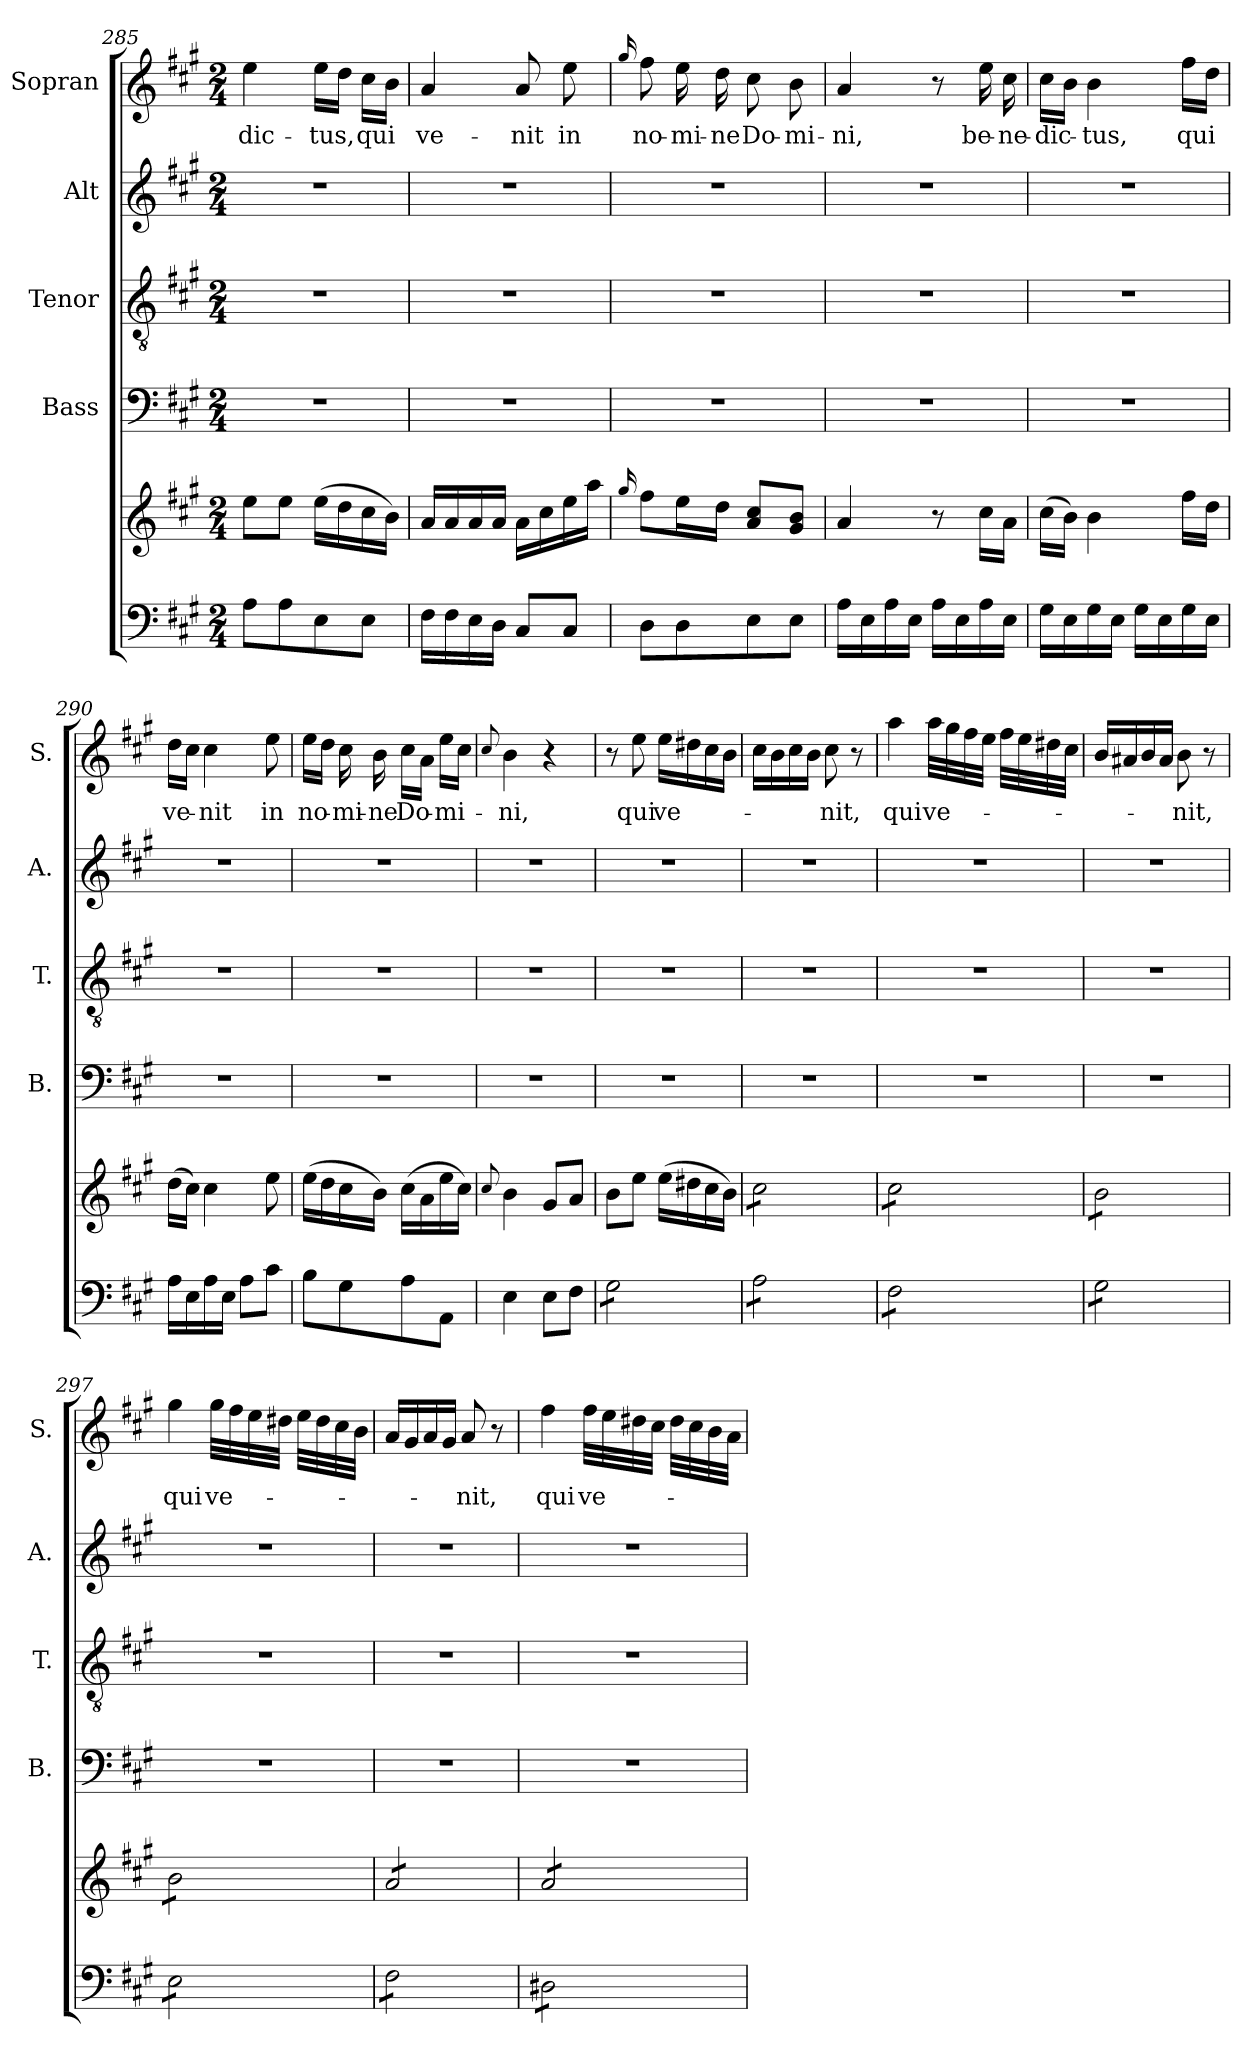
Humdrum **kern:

**kern	**kern	**kern	**kern	**kern	**kern	**text
*part5	*part5	*part4	*part3	*part2	*part1	*part1
*staff6	*staff5	*staff4	*staff3	*staff2	*staff1	*staff1
*	*	*I"Bass	*I"Tenor	*I"Alt	*I"Sopran	*
*	*	*I'B.	*I'T.	*I'A.	*I'S.	*
*clefF4	*clefG2	*clefF4	*clefGv2	*clefG2	*clefG2	*
*k[f#c#g#]	*k[f#c#g#]	*k[f#c#g#]	*k[f#c#g#]	*k[f#c#g#]	*k[f#c#g#]	*
*A:	*A:	*A:	*A:	*A:	*A:	*
*M2/4	*M2/4	*M2/4	*M2/4	*M2/4	*M2/4	*
=285	=285	=285	=285	=285	=285	=285
!	!	!	!	!	!	!LO:LY:b
8A\L	8ee\L	2r	2r	2r	4ee\	-dic-
8A\	8ee\J	.	.	.	.	.
!	!	!	!	!	!	!LO:LY:b
8E\	(>16ee\LL	.	.	.	16ee\LL	-tus,
.	16dd\	.	.	.	16dd\JJ	.
!	!	!	!	!	!	!LO:LY:b
8E\J	16cc#\	.	.	.	16cc#\LL	qui
.	16b\JJ)	.	.	.	16b\JJ	.
!!LO:LB:g=z
=286	=286	=286	=286	=286	=286	=286
!	!	!	!	!	!	!LO:LY:b
16F#\LL	16a/LL	2r	2r	2r	4a/	ve-
16F#\	16a/	.	.	.	.	.
16E\	16a/	.	.	.	.	.
16D\JJ	16a/JJ	.	.	.	.	.
!	!	!	!	!	!	!LO:LY:b
8C#/L	16a\LL	.	.	.	8a/	-nit
.	16cc#\	.	.	.	.	.
!	!	!	!	!	!	!LO:LY:b
8C#/J	16ee\	.	.	.	8ee\	in
.	16aa\JJ	.	.	.	.	.
=287	=287	=287	=287	=287	=287	=287
.	16qqgg#/	.	.	.	16qqgg#/	.
!	!	!	!	!	!	!LO:LY:b
8D\L	8ff#\L	2r	2r	2r	8ff#\	no-
!	!	!	!	!	!	!LO:LY:b
8D\	16ee\L	.	.	.	16ee\	-mi-
!	!	!	!	!	!	!LO:LY:b
.	16dd\JJ	.	.	.	16dd\	-ne
!	!	!	!	!	!	!LO:LY:b
8E\	8a/ 8cc#/L	.	.	.	8cc#\	Do-
!	!	!	!	!	!	!LO:LY:b
8E\J	8g#/ 8b/J	.	.	.	8b\	-mi-
=288	=288	=288	=288	=288	=288	=288
!	!	!	!	!	!	!LO:LY:b
16A\LL	4a/	2r	2r	2r	4a/	-ni,
16E\	.	.	.	.	.	.
16A\	.	.	.	.	.	.
16E\JJ	.	.	.	.	.	.
16A\LL	8r	.	.	.	8r	.
16E\	.	.	.	.	.	.
!	!	!	!	!	!	!LO:LY:b
16A\	16cc#\LL	.	.	.	16ee\	be-
!	!	!	!	!	!	!LO:LY:b
16E\JJ	16a\JJ	.	.	.	16cc#\	-ne-
=289	=289	=289	=289	=289	=289	=289
!	!	!	!	!	!	!LO:LY:b
16G#\LL	(>16cc#\LL	2r	2r	2r	16cc#\LL	-dic-
16E\	16b\JJ)	.	.	.	16b\JJ	.
!	!	!	!	!	!	!LO:LY:b
16G#\	4b\	.	.	.	4b\	-tus,
16E\JJ	.	.	.	.	.	.
16G#\LL	.	.	.	.	.	.
16E\	.	.	.	.	.	.
!	!	!	!	!	!	!LO:LY:b
16G#\	16ff#\LL	.	.	.	16ff#\LL	qui
16E\JJ	16dd\JJ	.	.	.	16dd\JJ	.
=290	=290	=290	=290	=290	=290	=290
!	!	!	!	!	!	!LO:LY:b
16A\LL	(>16dd\LL	2r	2r	2r	16dd\LL	ve-
16E\	16cc#\JJ)	.	.	.	16cc#\JJ	.
!	!	!	!	!	!	!LO:LY:b
16A\	4cc#\	.	.	.	4cc#\	-nit
16E\JJ	.	.	.	.	.	.
8A\L	.	.	.	.	.	.
!	!	!	!	!	!	!LO:LY:b
8c#\J	8ee\	.	.	.	8ee\	in
!!LO:PB:g=z
=291	=291	=291	=291	=291	=291	=291
!	!	!	!	!	!	!LO:LY:b
8B\L	(>16ee\LL	2r	2r	2r	16ee\LL	no-
.	16dd\	.	.	.	16dd\JJ	.
!	!	!	!	!	!	!LO:LY:b
8G#\	16cc#\	.	.	.	16cc#\	-mi-
!	!	!	!	!	!	!LO:LY:b
.	16b\JJ)	.	.	.	16b\	-ne
!	!	!	!	!	!	!LO:LY:b
8A\	(>16cc#\LL	.	.	.	16cc#\LL	Do-
.	16a\	.	.	.	16a\JJ	.
!	!	!	!	!	!	!LO:LY:b
8AA\J	16ee\	.	.	.	16ee\LL	-mi-
.	16cc#\JJ)	.	.	.	16cc#\JJ	.
=292	=292	=292	=292	=292	=292	=292
.	8qqcc#/	.	.	.	8qqcc#/	.
!	!	!	!	!	!	!LO:LY:b
4E\	4b\	2r	2r	2r	4b\	-ni,
8E\L	8g#/L	.	.	.	4r	.
8F#\J	8a/J	.	.	.	.	.
=293	=293	=293	=293	=293	=293	=293
*tremolo	*	*	*	*	*	*
8G#\L	8b\L	2r	2r	2r	8r	.
!	!	!	!	!	!	!LO:LY:b
8G#\	8ee\J	.	.	.	8ee\	qui
!	!	!	!	!	!	!LO:LY:b
8G#\	(>16ee\LL	.	.	.	16ee\LL	ve-
.	16dd#X\	.	.	.	16dd#X\	.
8G#\J	16cc#\	.	.	.	16cc#\	.
.	16b\JJ)	.	.	.	16b\JJ	.
=294	=294	=294	=294	=294	=294	=294
*	*tremolo	*	*	*	*	*
8A\L	8cc#\L	2r	2r	2r	16cc#\LL	.
.	.	.	.	.	16b\	.
8A\	8cc#\	.	.	.	16cc#\	.
.	.	.	.	.	16b\JJ	.
!	!	!	!	!	!	!LO:LY:b
8A\	8cc#\	.	.	.	8cc#\	-nit,
8A\J	8cc#\J	.	.	.	8r	.
=295	=295	=295	=295	=295	=295	=295
!	!	!	!	!	!	!LO:LY:b
8F#\L	8cc#\L	2r	2r	2r	4aa\	qui
8F#\	8cc#\	.	.	.	.	.
!	!	!	!	!	!	!LO:LY:b
8F#\	8cc#\	.	.	.	32aa\LLL	ve-
.	.	.	.	.	32gg#\	.
.	.	.	.	.	32ff#\	.
.	.	.	.	.	32ee\JJJ	.
8F#\J	8cc#\J	.	.	.	32ff#\LLL	.
.	.	.	.	.	32ee\	.
.	.	.	.	.	32dd#X\	.
.	.	.	.	.	32cc#\JJJ	.
!!LO:LB:g=z
=296	=296	=296	=296	=296	=296	=296
8G#\L	8b\L	2r	2r	2r	16b/LL	.
.	.	.	.	.	16a#X/	.
8G#\	8b\	.	.	.	16b/	.
.	.	.	.	.	16a#/JJ	.
!	!	!	!	!	!	!LO:LY:b
8G#\	8b\	.	.	.	8b\	-nit,
8G#\J	8b\J	.	.	.	8r	.
=297	=297	=297	=297	=297	=297	=297
!	!	!	!	!	!	!LO:LY:b
8E\L	8b\L	2r	2r	2r	4gg#\	qui
8E\	8b\	.	.	.	.	.
!	!	!	!	!	!	!LO:LY:b
8E\	8b\	.	.	.	32gg#\LLL	ve-
.	.	.	.	.	32ff#\	.
.	.	.	.	.	32ee\	.
.	.	.	.	.	32dd#X\JJJ	.
8E\J	8b\J	.	.	.	32ee\LLL	.
.	.	.	.	.	32dd#\	.
.	.	.	.	.	32cc#\	.
.	.	.	.	.	32b\JJJ	.
=298	=298	=298	=298	=298	=298	=298
8F#\L	8a/L	2r	2r	2r	16a/LL	.
.	.	.	.	.	16g#/	.
8F#\	8a/	.	.	.	16a/	.
.	.	.	.	.	16g#/JJ	.
!	!	!	!	!	!	!LO:LY:b
8F#\	8a/	.	.	.	8a/	-nit,
8F#\J	8a/J	.	.	.	8r	.
=299	=299	=299	=299	=299	=299	=299
!	!	!	!	!	!	!LO:LY:b
8D#X\L	8a/L	2r	2r	2r	4ff#\	qui
8D#X\	8a/	.	.	.	.	.
!	!	!	!	!	!	!LO:LY:b
8D#X\	8a/	.	.	.	32ff#\LLL	ve-
.	.	.	.	.	32ee\	.
.	.	.	.	.	32dd#X\	.
.	.	.	.	.	32cc#\JJJ	.
8D#X\J	8a/J	.	.	.	32dd#\LLL	.
*	*Xtremolo	*	*	*	*	*
*Xtremolo	*	*	*	*	*	*
.	.	.	.	.	32cc#\	.
.	.	.	.	.	32b\	.
.	.	.	.	.	32a\JJJ	.
=	=	=	=	=	=	=
*-	*-	*-	*-	*-	*-	*-
